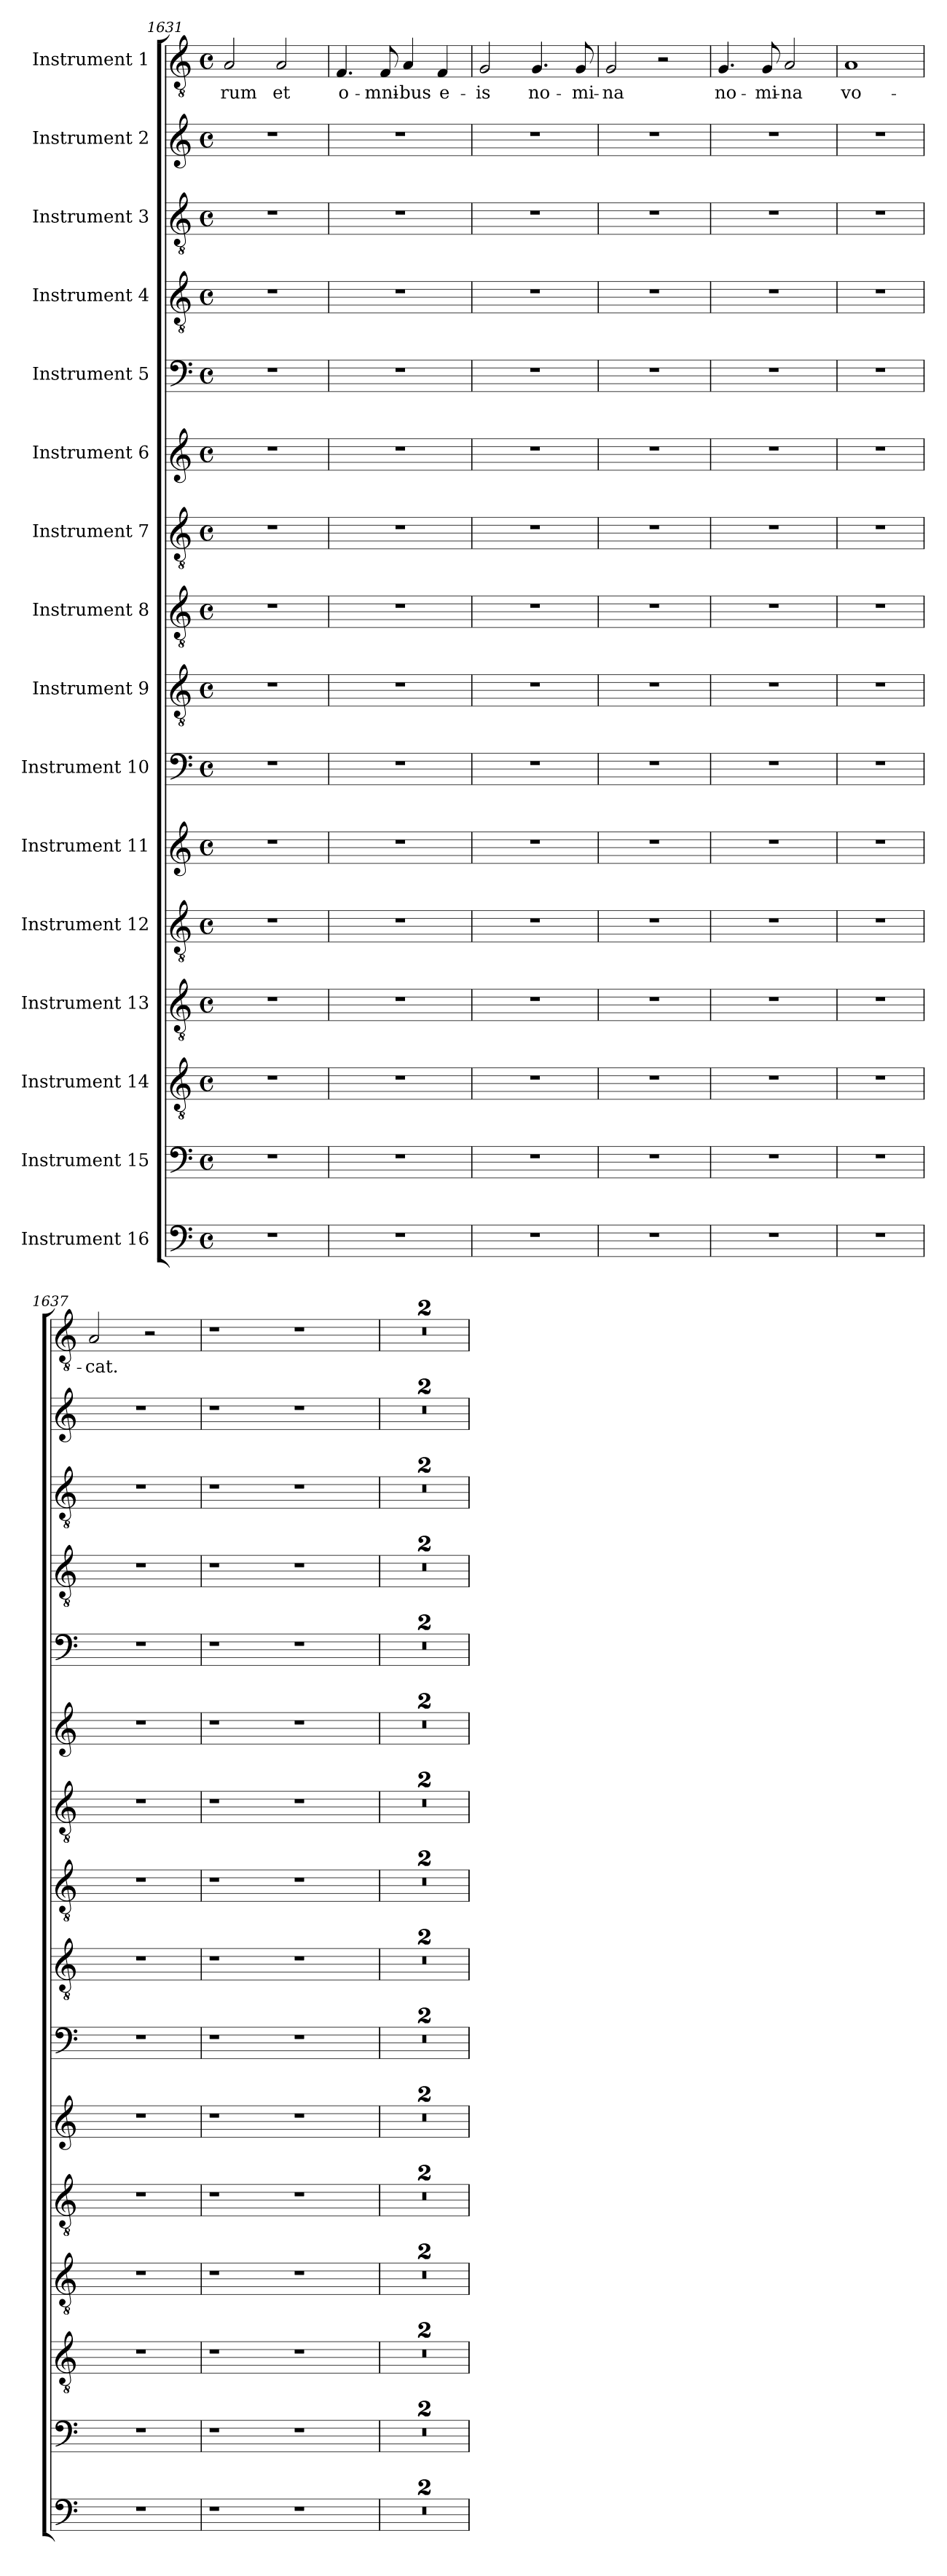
**kern	**kern	**kern	**kern	**kern	**kern	**kern	**kern	**kern	**kern	**kern	**kern	**kern	**kern	**kern	**kern	**text
*part16	*part15	*part14	*part13	*part12	*part11	*part10	*part9	*part8	*part7	*part6	*part5	*part4	*part3	*part2	*part1	*part1
*staff16	*staff15	*staff14	*staff13	*staff12	*staff11	*staff10	*staff9	*staff8	*staff7	*staff6	*staff5	*staff4	*staff3	*staff2	*staff1	*staff1
*I"Instrument 16	*I"Instrument 15	*I"Instrument 14	*I"Instrument 13	*I"Instrument 12	*I"Instrument 11	*I"Instrument 10	*I"Instrument 9	*I"Instrument 8	*I"Instrument 7	*I"Instrument 6	*I"Instrument 5	*I"Instrument 4	*I"Instrument 3	*I"Instrument 2	*I"Instrument 1	*
*clefF4	*clefF4	*clefGv2	*clefGv2	*clefGv2	*clefG2	*clefF4	*clefGv2	*clefGv2	*clefGv2	*clefG2	*clefF4	*clefGv2	*clefGv2	*clefG2	*clefGv2	*
*k[]	*k[]	*k[]	*k[]	*k[]	*k[]	*k[]	*k[]	*k[]	*k[]	*k[]	*k[]	*k[]	*k[]	*k[]	*k[]	*
*C:	*C:	*C:	*C:	*C:	*C:	*C:	*C:	*C:	*C:	*C:	*C:	*C:	*C:	*C:	*C:	*
*M4/4	*M4/4	*M4/4	*M4/4	*M4/4	*M4/4	*M4/4	*M4/4	*M4/4	*M4/4	*M4/4	*M4/4	*M4/4	*M4/4	*M4/4	*M4/4	*
*met(c)	*met(c)	*met(c)	*met(c)	*met(c)	*met(c)	*met(c)	*met(c)	*met(c)	*met(c)	*met(c)	*met(c)	*met(c)	*met(c)	*met(c)	*met(c)	*
=1631	=1631	=1631	=1631	=1631	=1631	=1631	=1631	=1631	=1631	=1631	=1631	=1631	=1631	=1631	=1631	=1631
!	!	!	!	!	!	!	!	!	!	!	!	!	!	!	!	!LO:LY:b:cj
1r	1r	1r	1r	1r	1r	1r	1r	1r	1r	1r	1r	1r	1r	1r	2A/	-rum
!	!	!	!	!	!	!	!	!	!	!	!	!	!	!	!	!LO:LY:b:cj
.	.	.	.	.	.	.	.	.	.	.	.	.	.	.	2A/	et
=1632	=1632	=1632	=1632	=1632	=1632	=1632	=1632	=1632	=1632	=1632	=1632	=1632	=1632	=1632	=1632	=1632
!	!	!	!	!	!	!	!	!	!	!	!	!	!	!	!	!LO:LY:b:cj
1r	1r	1r	1r	1r	1r	1r	1r	1r	1r	1r	1r	1r	1r	1r	4.F/	o-
!	!	!	!	!	!	!	!	!	!	!	!	!	!	!	!	!LO:LY:b:cj
.	.	.	.	.	.	.	.	.	.	.	.	.	.	.	8F/	-mni-
!	!	!	!	!	!	!	!	!	!	!	!	!	!	!	!	!LO:LY:b:cj
.	.	.	.	.	.	.	.	.	.	.	.	.	.	.	4A/	-bus
!	!	!	!	!	!	!	!	!	!	!	!	!	!	!	!	!LO:LY:b:cj
.	.	.	.	.	.	.	.	.	.	.	.	.	.	.	4F/	e-
=1633	=1633	=1633	=1633	=1633	=1633	=1633	=1633	=1633	=1633	=1633	=1633	=1633	=1633	=1633	=1633	=1633
!	!	!	!	!	!	!	!	!	!	!	!	!	!	!	!	!LO:LY:b:cj
1r	1r	1r	1r	1r	1r	1r	1r	1r	1r	1r	1r	1r	1r	1r	2G/	-is
!	!	!	!	!	!	!	!	!	!	!	!	!	!	!	!	!LO:LY:b:cj
.	.	.	.	.	.	.	.	.	.	.	.	.	.	.	4.G/	no-
!	!	!	!	!	!	!	!	!	!	!	!	!	!	!	!	!LO:LY:b:cj
.	.	.	.	.	.	.	.	.	.	.	.	.	.	.	8G/	-mi-
!!LO:LB:g=z
=1634	=1634	=1634	=1634	=1634	=1634	=1634	=1634	=1634	=1634	=1634	=1634	=1634	=1634	=1634	=1634	=1634
!	!	!	!	!	!	!	!	!	!	!	!	!	!	!	!	!LO:LY:b:cj
1r	1r	1r	1r	1r	1r	1r	1r	1r	1r	1r	1r	1r	1r	1r	2G/	-na
.	.	.	.	.	.	.	.	.	.	.	.	.	.	.	2r	.
=1635	=1635	=1635	=1635	=1635	=1635	=1635	=1635	=1635	=1635	=1635	=1635	=1635	=1635	=1635	=1635	=1635
!	!	!	!	!	!	!	!	!	!	!	!	!	!	!	!	!LO:LY:b:cj
1r	1r	1r	1r	1r	1r	1r	1r	1r	1r	1r	1r	1r	1r	1r	4.G/	no-
!	!	!	!	!	!	!	!	!	!	!	!	!	!	!	!	!LO:LY:b:cj
.	.	.	.	.	.	.	.	.	.	.	.	.	.	.	8G/	-mi-
!	!	!	!	!	!	!	!	!	!	!	!	!	!	!	!	!LO:LY:b:cj
.	.	.	.	.	.	.	.	.	.	.	.	.	.	.	2A/	-na
=1636	=1636	=1636	=1636	=1636	=1636	=1636	=1636	=1636	=1636	=1636	=1636	=1636	=1636	=1636	=1636	=1636
!	!	!	!	!	!	!	!	!	!	!	!	!	!	!	!	!LO:LY:b:cj
1r	1r	1r	1r	1r	1r	1r	1r	1r	1r	1r	1r	1r	1r	1r	1A	vo-
=1637	=1637	=1637	=1637	=1637	=1637	=1637	=1637	=1637	=1637	=1637	=1637	=1637	=1637	=1637	=1637	=1637
!	!	!	!	!	!	!	!	!	!	!	!	!	!	!	!	!LO:LY:b:cj
1r	1r	1r	1r	1r	1r	1r	1r	1r	1r	1r	1r	1r	1r	1r	2A/	-cat.
.	.	.	.	.	.	.	.	.	.	.	.	.	.	.	2r	.
=1638	=1638	=1638	=1638	=1638	=1638	=1638	=1638	=1638	=1638	=1638	=1638	=1638	=1638	=1638	=1638	=1638
1r	1r	1r	1r	1r	1r	1r	1r	1r	1r	1r	1r	1r	1r	1r	1r	.
1r	1r	1r	1r	1r	1r	1r	1r	1r	1r	1r	1r	1r	1r	1r	1r	.
=1639	=1639	=1639	=1639	=1639	=1639	=1639	=1639	=1639	=1639	=1639	=1639	=1639	=1639	=1639	=1639	=1639
1r	1r	1r	1r	1r	1r	1r	1r	1r	1r	1r	1r	1r	1r	1r	1r	.
=1640	=1640	=1640	=1640	=1640	=1640	=1640	=1640	=1640	=1640	=1640	=1640	=1640	=1640	=1640	=1640	=1640
1r	1r	1r	1r	1r	1r	1r	1r	1r	1r	1r	1r	1r	1r	1r	1r	.
=	=	=	=	=	=	=	=	=	=	=	=	=	=	=	=	=
*-	*-	*-	*-	*-	*-	*-	*-	*-	*-	*-	*-	*-	*-	*-	*-	*-
